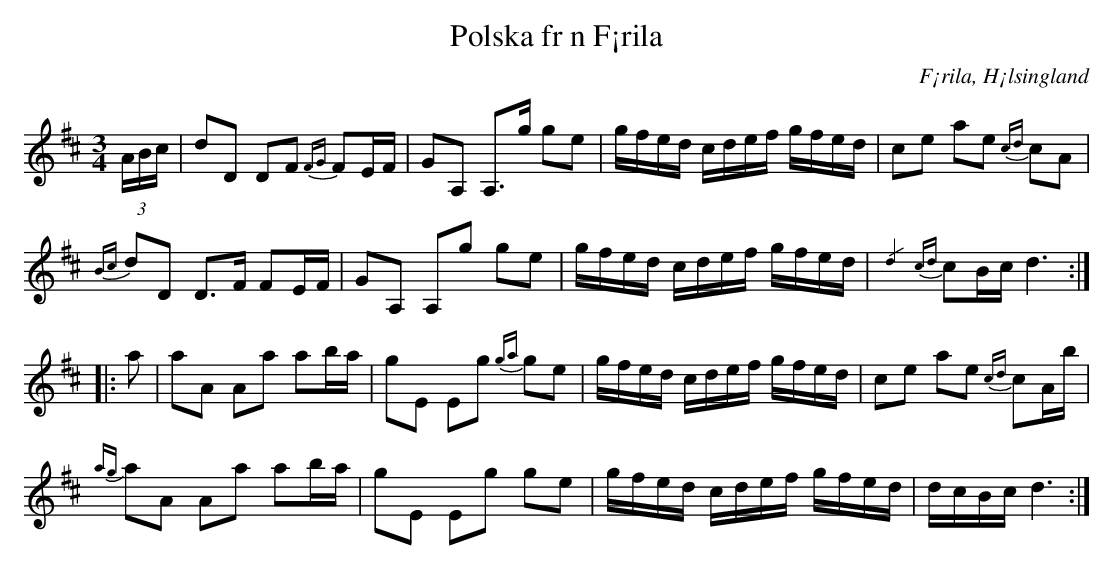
X:1
T:Polska fr n F¡rila
O:F¡rila, H¡lsingland
M:3/4
L:1/16
U:t=turn
K:D
(3ABc | d2D2 D2F2 {F4/3G4/3}F2EF | G2A,2 A,2>g2 g2e2 | gfed cdef gfed | c2e2 a2e2 {c4/3d4/3}c2A2 |
{Bc}d2D2 D2>F2 F2EF | G2A,2 A,2g2 g2e2 | gfed cdef gfed | {/d2}{c4/3d4/3}c2Bc d6 ::
a2 | a2A2 A2a2 a2ba | g2E2 E2g2 {g4/3a4/3}g2e2 | gfed cdef gfed | c2e2 a2e2 {c4/3d4/3}c2A4/3b2/3 |
{a6/5g5/5}a2A2 A2a2 a2ba | g2E2 E2g2 g2e2 | gfed cdef gfed | dcBc d6 :|
